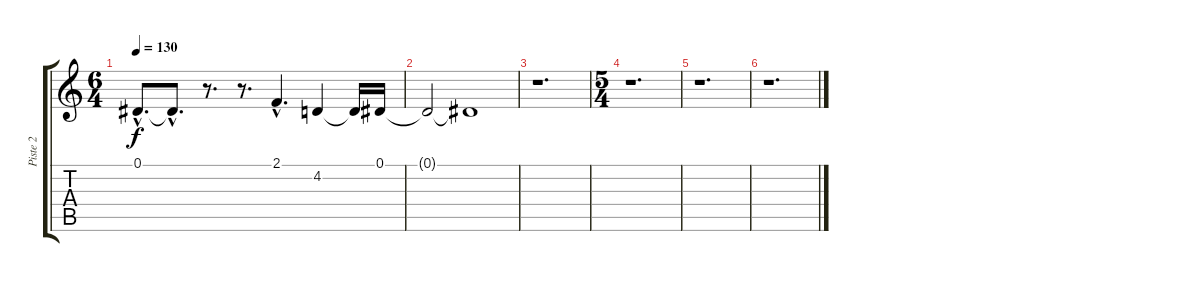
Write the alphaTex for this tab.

\track ("Piste 2" "Piste 2") {instrument flute}
\staff {score tabs}
\tuning (Eb4 Bb3 Gb3 Db3 Ab2 Eb2) {hide}
\ts (6 4)
\tempo 130
\clef g2
\ks c
0.1{hac t}.8{d dy f} 0.1{hac t}.8{d} r.8{d} r.8{d} 2.1{hac}.4{d} 4.2.4 4.2{t}.16 0.1.16 |
0.1{t}.2 0.1{t}.1 |
r.1{d} |
\ts (5 4)
r.1{d} |
r.1{d} |
r.1{d}
